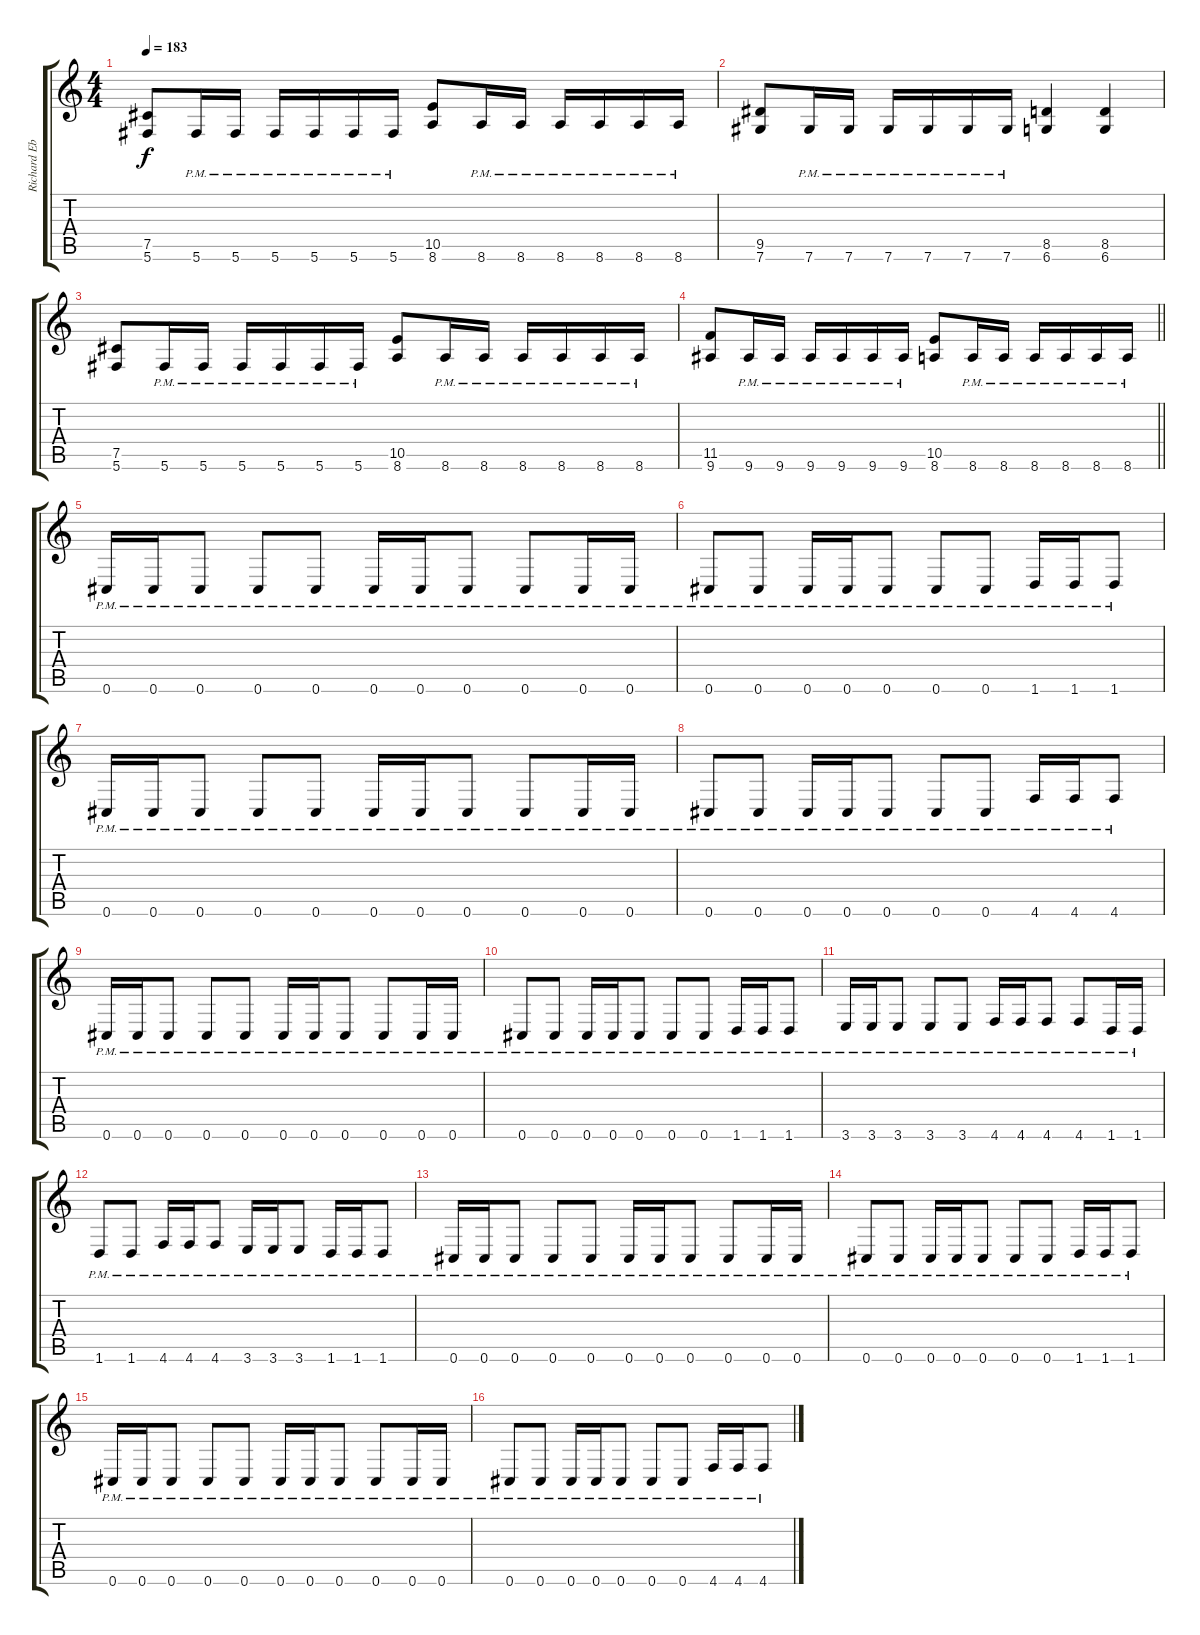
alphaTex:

\track ("Richard Ebisch (Lead)" "Richard Eb") {instrument distortionguitar}
\staff {score tabs}
\tuning (Db4 Ab3 E3 B2 Gb2 Db2) {hide}
\ts (4 4)
\tempo 183
\clef g2
\ks c
(7.5 5.6).8{dy f} 5.6{pm}.16 5.6{pm}.16 5.6{pm}.16 5.6{pm}.16 5.6{pm}.16 5.6{pm}.16 (10.5 8.6).8 8.6{pm}.16 8.6{pm}.16 8.6{pm}.16 8.6{pm}.16 8.6{pm}.16 8.6{pm}.16 |
(9.5 7.6).8 7.6{pm}.16 7.6{pm}.16 7.6{pm}.16 7.6{pm}.16 7.6{pm}.16 7.6{pm}.16 (8.5 6.6).4 (8.5 6.6).4 |
(7.5 5.6).8 5.6{pm}.16 5.6{pm}.16 5.6{pm}.16 5.6{pm}.16 5.6{pm}.16 5.6{pm}.16 (10.5 8.6).8 8.6{pm}.16 8.6{pm}.16 8.6{pm}.16 8.6{pm}.16 8.6{pm}.16 8.6{pm}.16 |
\barLineRight lightlight
(11.5 9.6).8 9.6{pm}.16 9.6{pm}.16 9.6{pm}.16 9.6{pm}.16 9.6{pm}.16 9.6{pm}.16 (10.5 8.6).8 8.6{pm}.16 8.6{pm}.16 8.6{pm}.16 8.6{pm}.16 8.6{pm}.16 8.6{pm}.16 |
0.6{pm}.16 0.6{pm}.16 0.6{pm}.8 0.6{pm}.8 0.6{pm}.8 0.6{pm}.16 0.6{pm}.16 0.6{pm}.8 0.6{pm}.8 0.6{pm}.16 0.6{pm}.16 |
0.6{pm}.8 0.6{pm}.8 0.6{pm}.16 0.6{pm}.16 0.6{pm}.8 0.6{pm}.8 0.6{pm}.8 1.6{pm}.16 1.6{pm}.16 1.6{pm}.8 |
0.6{pm}.16 0.6{pm}.16 0.6{pm}.8 0.6{pm}.8 0.6{pm}.8 0.6{pm}.16 0.6{pm}.16 0.6{pm}.8 0.6{pm}.8 0.6{pm}.16 0.6{pm}.16 |
0.6{pm}.8 0.6{pm}.8 0.6{pm}.16 0.6{pm}.16 0.6{pm}.8 0.6{pm}.8 0.6{pm}.8 4.6{pm}.16 4.6{pm}.16 4.6{pm}.8 |
0.6{pm}.16 0.6{pm}.16 0.6{pm}.8 0.6{pm}.8 0.6{pm}.8 0.6{pm}.16 0.6{pm}.16 0.6{pm}.8 0.6{pm}.8 0.6{pm}.16 0.6{pm}.16 |
0.6{pm}.8 0.6{pm}.8 0.6{pm}.16 0.6{pm}.16 0.6{pm}.8 0.6{pm}.8 0.6{pm}.8 1.6{pm}.16 1.6{pm}.16 1.6{pm}.8 |
3.6{pm}.16 3.6{pm}.16 3.6{pm}.8 3.6{pm}.8 3.6{pm}.8 4.6{pm}.16 4.6{pm}.16 4.6{pm}.8 4.6{pm}.8 1.6{pm}.16 1.6{pm}.16 |
1.6{pm}.8 1.6{pm}.8 4.6{pm}.16 4.6{pm}.16 4.6{pm}.8 3.6{pm}.16 3.6{pm}.16 3.6{pm}.8 1.6{pm}.16 1.6{pm}.16 1.6{pm}.8 |
0.6{pm}.16 0.6{pm}.16 0.6{pm}.8 0.6{pm}.8 0.6{pm}.8 0.6{pm}.16 0.6{pm}.16 0.6{pm}.8 0.6{pm}.8 0.6{pm}.16 0.6{pm}.16 |
0.6{pm}.8 0.6{pm}.8 0.6{pm}.16 0.6{pm}.16 0.6{pm}.8 0.6{pm}.8 0.6{pm}.8 1.6{pm}.16 1.6{pm}.16 1.6{pm}.8 |
0.6{pm}.16 0.6{pm}.16 0.6{pm}.8 0.6{pm}.8 0.6{pm}.8 0.6{pm}.16 0.6{pm}.16 0.6{pm}.8 0.6{pm}.8 0.6{pm}.16 0.6{pm}.16 |
0.6{pm}.8 0.6{pm}.8 0.6{pm}.16 0.6{pm}.16 0.6{pm}.8 0.6{pm}.8 0.6{pm}.8 4.6{pm}.16 4.6{pm}.16 4.6{pm}.8
